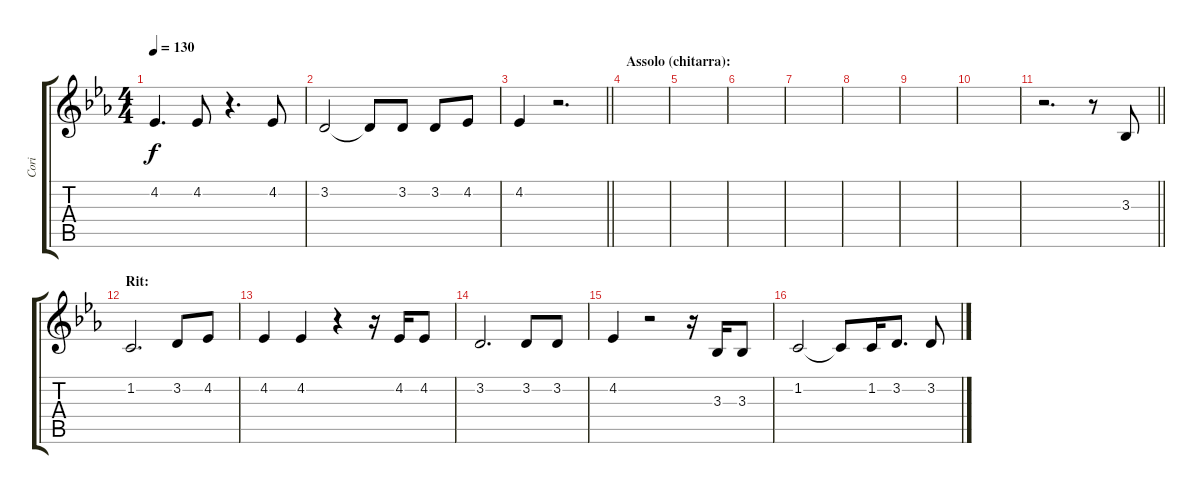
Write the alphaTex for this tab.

\track ("Cori" "Cori") {instrument clarinet}
\staff {score tabs}
\tuning (E4 B3 G3 D3 A2 E2) {hide}
\ts (4 4)
\tempo 130
\clef g2
\ks eb
4.2.4{d dy f} 4.2.8 r.4{d} 4.2.8 |
3.2.2 3.2{t}.8 3.2.8 3.2.8 4.2.8 |
\barLineRight lightlight
4.2.4 r.2{d} |
\section ("" "Assolo (chitarra):")
|
|
|
|
|
|
|
\barLineRight lightlight
r.2{d} r.8 3.3.8 |
\section ("" "Rit:")
1.2.2{d} 3.2.8 4.2.8 |
4.2.4 4.2.4 r.4 r.16 4.2.16 4.2.8 |
3.2.2{d} 3.2.8 3.2.8 |
4.2.4 r.2 r.16 3.3.16 3.3.8 |
1.2.2 1.2{t}.8 1.2.16 3.2.8{d} 3.2.8
